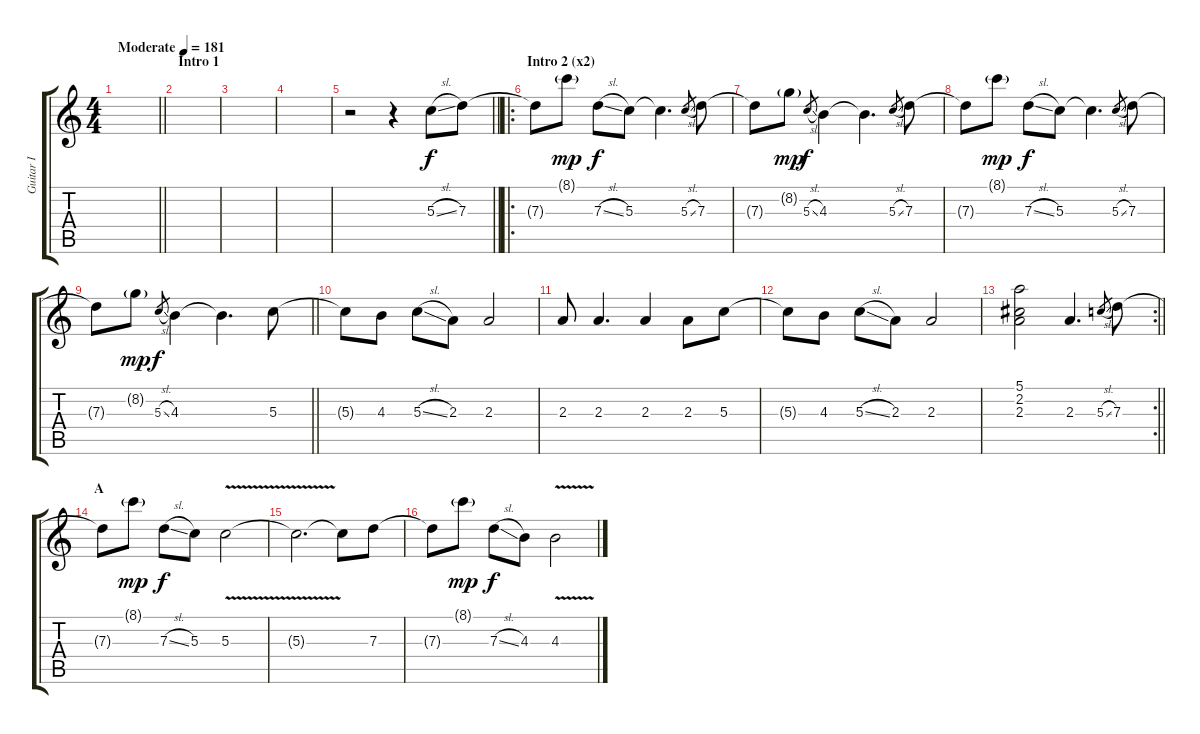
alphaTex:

\track ("Guitar I" "Guitar I") {instrument distortionguitar}
\staff {score tabs}
\tuning (E4 B3 G3 D3 A2 E2) {hide}
\ts (4 4)
\tempo (181 "Moderate")
\clef g2
\barLineRight lightlight
\ks c
|
\section ("" "Intro 1")
|
|
|
\barLineRight lightlight
r.2 r.4 5.3{sl}.8 7.3.8 |
\ro
\section ("" "Intro 2 (x2)")
7.3{t}.8 8.1{g}.8{dy mp} 7.3{sl}.8{dy f} 5.3.8 5.3{t}.4{d} 5.3{sl}.8{gr} 7.3.8 |
7.3{t}.8 8.2{g}.8{dy mp} 5.3{sl}.8{gr dy f} 4.3.4 4.3{t}.4{d} 5.3{sl}.8{gr} 7.3.8 |
7.3{t}.8 8.1{g}.8{dy mp} 7.3{sl}.8{dy f} 5.3.8 5.3{t}.4{d} 5.3{sl}.8{gr} 7.3.8 |
\barLineRight lightlight
7.3{t}.8 8.2{g}.8{dy mp} 5.3{sl}.8{gr dy f} 4.3.4 4.3{t}.4{d} 5.3.8 |
5.3{t}.8 4.3.8 5.3{sl}.8 2.3.8 2.3.2 |
2.3.8 2.3.4{d} 2.3.4 2.3.8 5.3.8 |
5.3{t}.8 4.3.8 5.3{sl}.8 2.3.8 2.3.2 |
\rc 2
\barLineRight lightlight
(5.1 2.2 2.3).2 2.3.4{d} 5.3{sl}.8{gr} 7.3.8 |
\section ("" "A")
7.3{t}.8 8.1{g}.8{dy mp} 7.3{sl}.8{dy f} 5.3.8 5.3{v}.2 |
5.3{t}.2{d} 5.3{t}.8 7.3.8 |
7.3{t}.8 8.1{g}.8{dy mp} 7.3{sl}.8{dy f} 4.3.8 4.3{v}.2
